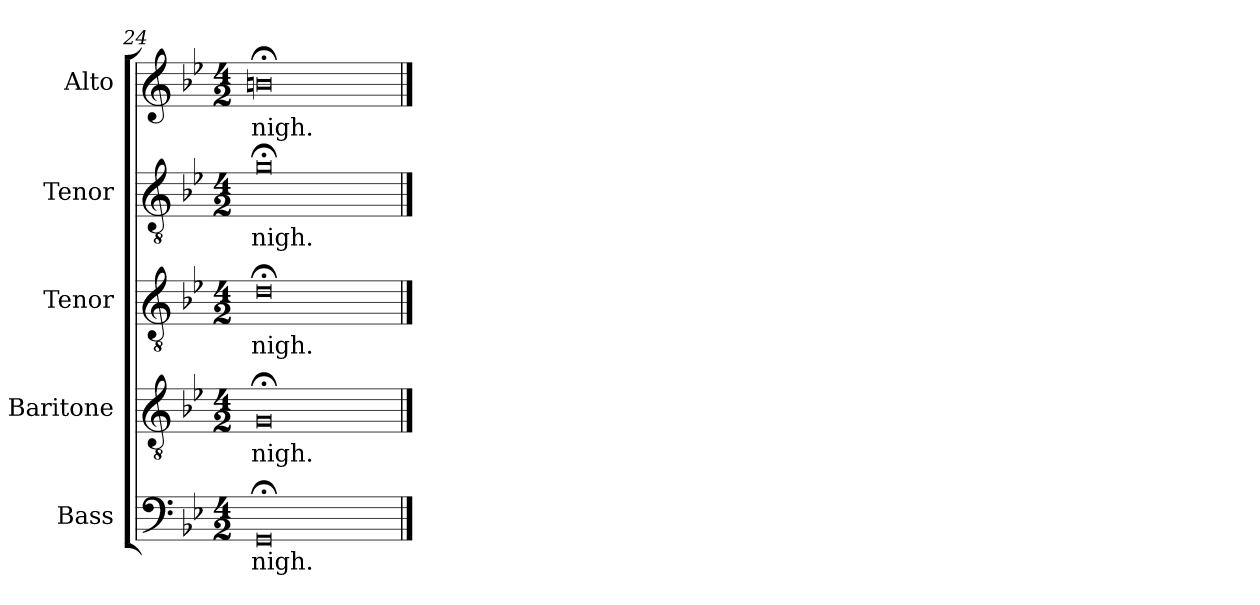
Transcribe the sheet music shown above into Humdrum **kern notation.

**kern	**text	**kern	**text	**kern	**text	**kern	**text	**kern	**text
*part5	*part5	*part4	*part4	*part3	*part3	*part2	*part2	*part1	*part1
*staff5	*staff5	*staff4	*staff4	*staff3	*staff3	*staff2	*staff2	*staff1	*staff1
*I"Bass	*	*I"Baritone	*	*I"Tenor	*	*I"Tenor	*	*I"Alto	*
*I'B.	*	*I'T.	*	*	*	*	*	*	*
*clefF4	*	*clefGv2	*	*clefGv2	*	*clefGv2	*	*clefG2	*
*	*	*ITrd7c12	*	*ITrd7c12	*	*ITrd7c12	*	*	*
*k[b-e-]	*	*k[b-e-]	*	*k[b-e-]	*	*k[b-e-]	*	*k[b-e-]	*
*B-:	*	*B-:	*	*B-:	*	*B-:	*	*B-:	*
*M4/2	*	*M4/2	*	*M4/2	*	*M4/2	*	*M4/2	*
=24	=24	=24	=24	=24	=24	=24	=24	=24	=24
!	!LO:LY:b:color=#000000	!	!	!	!	!	!	!	!
!	!	!	!LO:LY:b:color=#000000	!	!	!	!	!	!
!	!	!	!	!	!LO:LY:b:color=#000000	!	!	!	!
!	!	!	!	!	!	!	!LO:LY:b:color=#000000	!	!
!	!	!	!	!	!	!	!	!	!LO:LY:b:color=#000000
0GG;i	nigh.	0GG;i	nigh.	0D;i	nigh.	0G;i	nigh.	0bn;i	nigh.
*	*	*	*	*	*	*	*	*stria0	*
==	==	==	==	==	==	==	==	==	==
*-	*-	*-	*-	*-	*-	*-	*-	*-	*-
